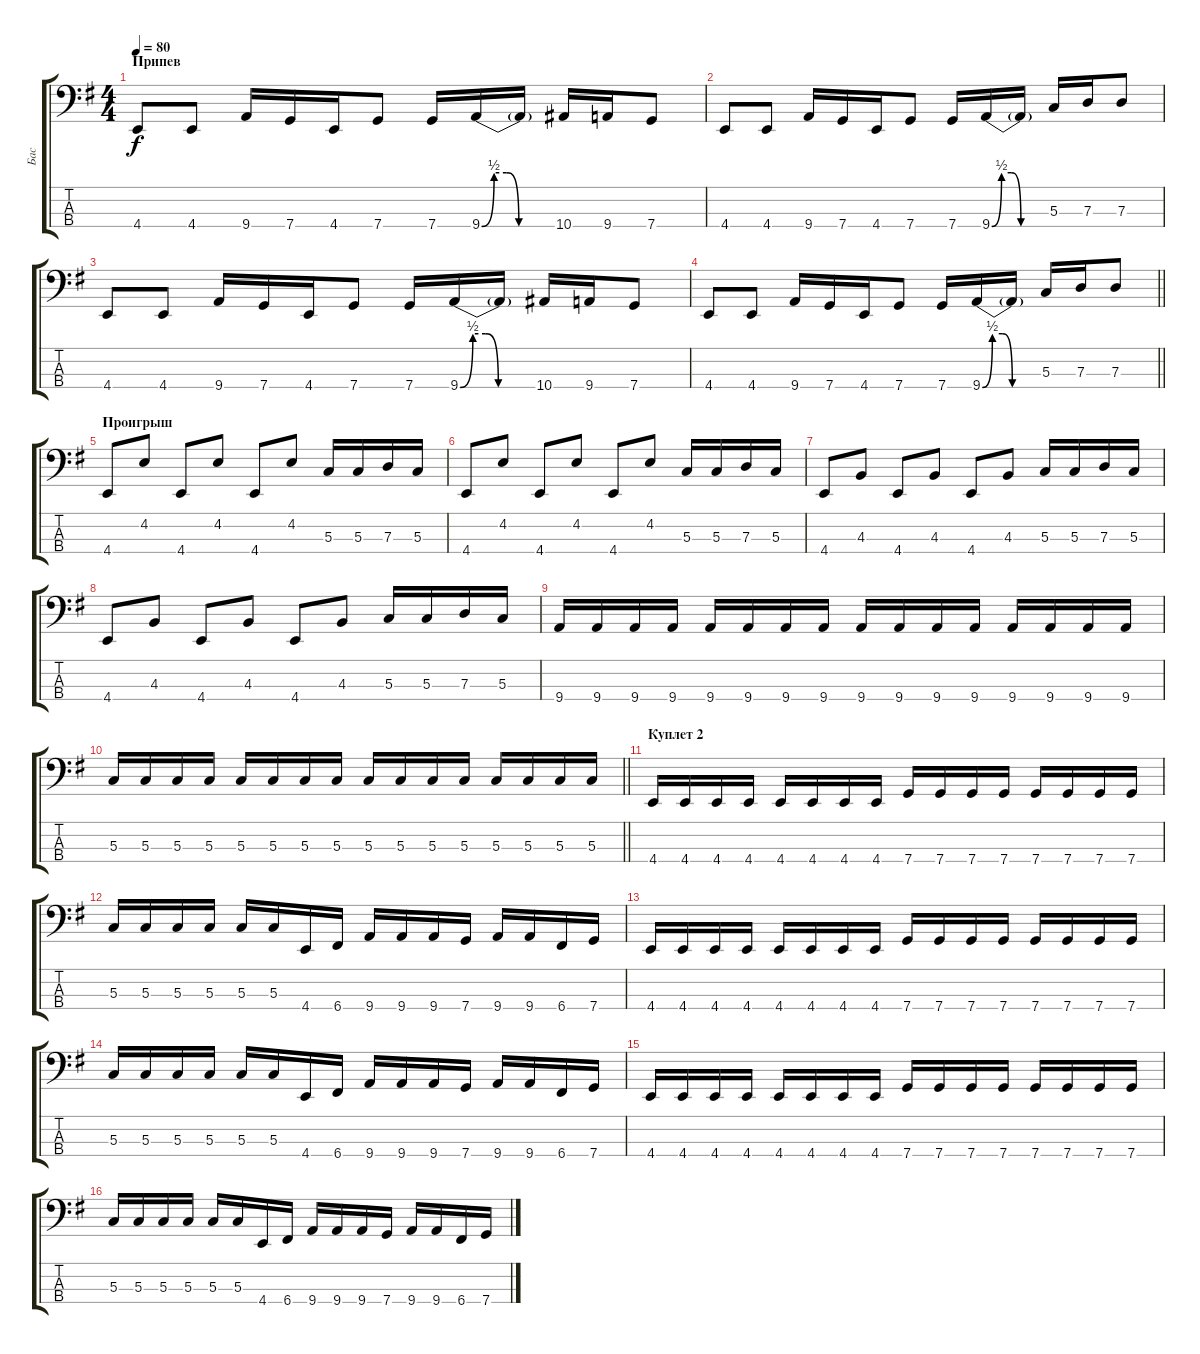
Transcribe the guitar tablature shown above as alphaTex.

\track ("Бас" "Бас") {instrument electricbassfinger}
\staff {score tabs}
\tuning (F2 C2 G1 C1) {hide}
\ts (4 4)
\section ("" "Припев")
\tempo 80
\clef f4
\ks eminor
4.4.8{dy f} 4.4.8 9.4.16 7.4.16 4.4.16 7.4.8 7.4.16 9.4{be (custom 0 0 10 2 20 2 30 0 60 0)}.16 9.4{t}.16 10.4.16 9.4.16 7.4.8 |
4.4.8 4.4.8 9.4.16 7.4.16 4.4.16 7.4.8 7.4.16 9.4{be (custom 0 0 10 2 20 2 30 0 60 0)}.16 9.4{t}.16 5.3.16 7.3.16 7.3.8 |
4.4.8 4.4.8 9.4.16 7.4.16 4.4.16 7.4.8 7.4.16 9.4{be (custom 0 0 10 2 20 2 30 0 60 0)}.16 9.4{t}.16 10.4.16 9.4.16 7.4.8 |
\barLineRight lightlight
4.4.8 4.4.8 9.4.16 7.4.16 4.4.16 7.4.8 7.4.16 9.4{be (custom 0 0 10 2 20 2 30 0 60 0)}.16 9.4{t}.16 5.3.16 7.3.16 7.3.8 |
\section ("" "Проигрыш")
4.4.8 4.2.8 4.4.8 4.2.8 4.4.8 4.2.8 5.3.16 5.3.16 7.3.16 5.3.16 |
4.4.8 4.2.8 4.4.8 4.2.8 4.4.8 4.2.8 5.3.16 5.3.16 7.3.16 5.3.16 |
4.4.8 4.3.8 4.4.8 4.3.8 4.4.8 4.3.8 5.3.16 5.3.16 7.3.16 5.3.16 |
4.4.8 4.3.8 4.4.8 4.3.8 4.4.8 4.3.8 5.3.16 5.3.16 7.3.16 5.3.16 |
9.4.16 9.4.16 9.4.16 9.4.16 9.4.16 9.4.16 9.4.16 9.4.16 9.4.16 9.4.16 9.4.16 9.4.16 9.4.16 9.4.16 9.4.16 9.4.16 |
\barLineRight lightlight
5.3.16 5.3.16 5.3.16 5.3.16 5.3.16 5.3.16 5.3.16 5.3.16 5.3.16 5.3.16 5.3.16 5.3.16 5.3.16 5.3.16 5.3.16 5.3.16 |
\section ("" "Куплет 2")
4.4.16 4.4.16 4.4.16 4.4.16 4.4.16 4.4.16 4.4.16 4.4.16 7.4.16 7.4.16 7.4.16 7.4.16 7.4.16 7.4.16 7.4.16 7.4.16 |
5.3.16 5.3.16 5.3.16 5.3.16 5.3.16 5.3.16 4.4.16 6.4.16 9.4.16 9.4.16 9.4.16 7.4.16 9.4.16 9.4.16 6.4.16 7.4.16 |
4.4.16 4.4.16 4.4.16 4.4.16 4.4.16 4.4.16 4.4.16 4.4.16 7.4.16 7.4.16 7.4.16 7.4.16 7.4.16 7.4.16 7.4.16 7.4.16 |
5.3.16 5.3.16 5.3.16 5.3.16 5.3.16 5.3.16 4.4.16 6.4.16 9.4.16 9.4.16 9.4.16 7.4.16 9.4.16 9.4.16 6.4.16 7.4.16 |
4.4.16 4.4.16 4.4.16 4.4.16 4.4.16 4.4.16 4.4.16 4.4.16 7.4.16 7.4.16 7.4.16 7.4.16 7.4.16 7.4.16 7.4.16 7.4.16 |
5.3.16 5.3.16 5.3.16 5.3.16 5.3.16 5.3.16 4.4.16 6.4.16 9.4.16 9.4.16 9.4.16 7.4.16 9.4.16 9.4.16 6.4.16 7.4.16
